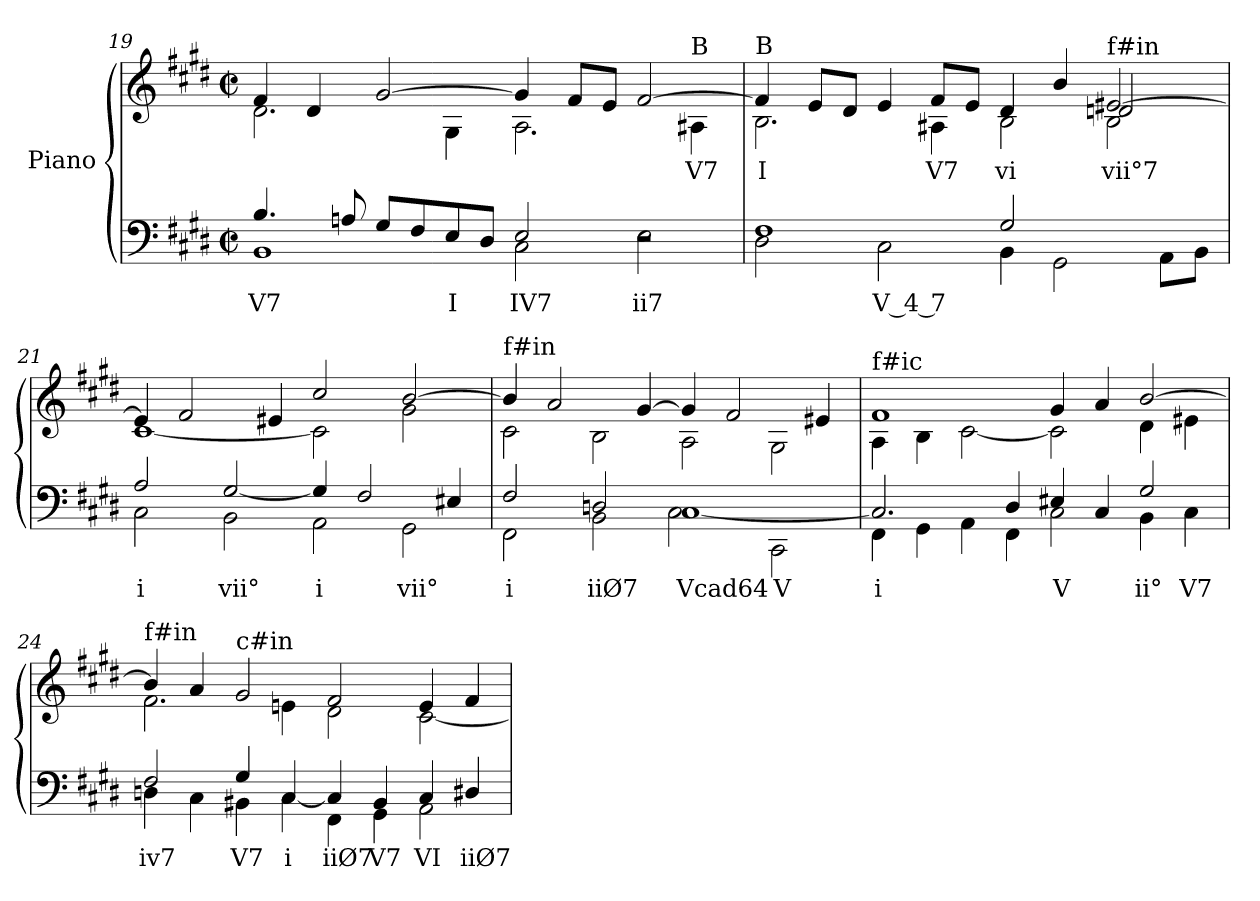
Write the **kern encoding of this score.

**kern	**text	**kern	**text
*part1	*part1	*part1	*part1
*staff2	*staff2	*staff1	*staff1
*I"Piano	*	*	*
*clefF4	*	*clefG2	*
*k[f#c#g#d#]	*	*k[f#c#g#d#]	*
*M4/2	*	*M4/2	*
*met(c|)	*	*met(c|)	*
=19	=19	=19	=19
*^	*	*	*
!	!	!	!LO:TX:a:t=E	!
!	!	!LO:LY:b	!	!
*	*^	*	*^	*
0ryy	4.Bi/	1BBj	V7	4f#Z/	2.d#V\	.
.	.	.	.	4d#Z/	.	.
.	8Ani/	.	.	.	.	.
.	8G#i/L	.	.	[2g#Z/	.	.
.	8F#i/	.	.	.	.	.
!	!	!	!LO:LY:b	!	!	!
.	8Ei/	.	I	.	4G#V\	.
.	8D#i/J	.	.	.	.	.
!	!	!	!LO:LY:b	!	!	!
.	2Ei/	2C#j\	IV7	4g#Z/]	2.AV\	.
.	.	.	.	8f#Z/L	.	.
.	.	.	.	8eZ/J	.	.
!	!	!	!LO:LY:b	!	!	!
.	2r	2Ej\	ii7	[2f#Z/	.	.
!	!	!	!	!	!LO:TX:a:t=B	!
!	!	!	!	!	!	!LO:LY:b
.	.	.	.	.	4A#XV\	V7
=20	=20	=20	=20	=20	=20	=20
!	!	!	!	!LO:TX:a:t=B	!	!
!	!	!	!	!	!	!LO:LY:b
*	*	*	*	*	*^	*
0ryy	1F#i	2D#j\	.	4f#Z/]	2.BV\	1.ryy	I
.	.	.	.	8eZ/L	.	.	.
.	.	.	.	8d#Z/J	.	.	.
!	!	!	!LO:LY:b	!	!	!	!
.	.	2C#j\	V 4 7	4eZ/	.	.	.
!	!	!	!	!	!	!	!LO:LY:b
.	.	.	.	8f#Z/L	4A#XV\	.	V7
.	.	.	.	8eZ/J	.	.	.
!	!	!	!	!	!	!	!LO:LY:b
.	2G#i/	4BBj\	.	4d#Z/	2BV\	.	vi
.	.	2GG#j\	.	4bZ/	.	.	.
!	!	!	!	!LO:TX:a:t=f#in	!	!	!
!	!	!	!	!	!	!	!LO:LY:b
.	2ryy	.	.	[2e#XZ/	2dnV/	2Bi\	vii°7
.	.	8AAj\L	.	.	.	.	.
.	.	8BBj\J	.	.	.	.	.
*	*	*	*	*v	*v	*v	*
!!LO:PB:g=z
=21	=21	=21	=21	=21	=21
!	!	!	!	!LO:TX:a:t=f#in	!
!	!	!	!LO:LY:b	!	!
*	*	*	*	*^	*
0ryy	2Ai/	2C#j\	i	4e#Z/]	[1c#V	.
.	.	.	.	2f#Z/	.	.
!	!	!	!LO:LY:b	!	!	!
.	[2G#i/	2BBj\	vii°	.	.	.
.	.	.	.	4e#XZ/	.	.
!	!	!	!LO:LY:b	!	!	!
.	4G#i/]	2AAj\	i	2cc#Z/	2c#V\]	.
.	2F#i/	.	.	.	.	.
!	!	!	!LO:LY:b	!	!	!
.	.	2GG#j\	vii°	[2bZ/	2g#V\	.
.	4E#Xi/	.	.	.	.	.
=22	=22	=22	=22	=22	=22	=22
!	!	!	!	!LO:TX:a:t=f#in	!	!
!	!	!	!LO:LY:b	!	!	!
0ryy	2F#i/	2FF#j\	i	4bZ/]	2c#V\	.
.	.	.	.	2aZ/	.	.
!	!	!	!LO:LY:b	!	!	!
.	2Dni/	2BBj\	iiØ7	.	2BV\	.
.	.	.	.	[4g#Z/	.	.
!	!	!	!LO:LY:b	!	!	!
.	[1C#i	2C#j\	Vcad64	4g#Z/]	2AV\	.
.	.	.	.	2f#Z/	.	.
!	!	!	!LO:LY:b	!	!	!
.	.	2CC#j\	V	.	2G#V\	.
.	.	.	.	4e#XZ/	.	.
=23	=23	=23	=23	=23	=23	=23
!	!	!	!	!LO:TX:a:t=f#ic	!	!
!	!	!	!LO:LY:b	!	!	!
0ryy	2.C#i/]	4FF#j\	i	1f#Z	4AV\	.
.	.	4GG#j\	.	.	4BV\	.
.	.	4AAj\	.	.	[2c#V\	.
.	4D#i/	4FF#j\	.	.	.	.
!	!	!	!LO:LY:b	!	!	!
.	4E#Xi/	2C#j\	V	4g#Z/	2c#V\]	.
.	4C#i/	.	.	4aZ/	.	.
!	!	!	!LO:LY:b	!	!	!
.	2G#i/	4BBj\	ii°	[2bZ/	4d#V\	.
!	!	!	!LO:LY:b	!	!	!
.	.	4C#j\	V7	.	4e#XV\	.
=24	=24	=24	=24	=24	=24	=24
!	!	!	!	!LO:TX:a:t=f#in	!	!
!	!	!	!LO:LY:b	!	!	!
0ryy	2F#i/	4Dnj\	iv7	4bZ/]	2.f#V\	.
.	.	4C#j\	.	4aZ/	.	.
!	!	!	!	!LO:TX:a:t=c#in	!	!
!	!	!	!LO:LY:b	!	!	!
.	4G#i/	4BB#Xj\	V7	2g#Z/	.	.
!	!	!	!LO:LY:b	!	!	!
.	[4C#i/	4C#j\	i	.	4enV\	.
!	!	!	!LO:LY:b	!	!	!
.	4C#i/]	4FF#j\	iiØ7	2f#Z/	2d#V\	.
!	!	!	!LO:LY:b	!	!	!
.	4BB#i/	4GG#j\	V7	.	.	.
!	!	!	!LO:LY:b	!	!	!
.	4C#i/	2AAj\	VI	4eZ/	[2c#V\	.
!	!	!	!LO:LY:b	!	!	!
.	4D#Xi/	.	iiØ7	4f#Z/	.	.
*v	*v	*v	*	*	*	*
*	*	*v	*v	*
=	=	=	=
*-	*-	*-	*-
